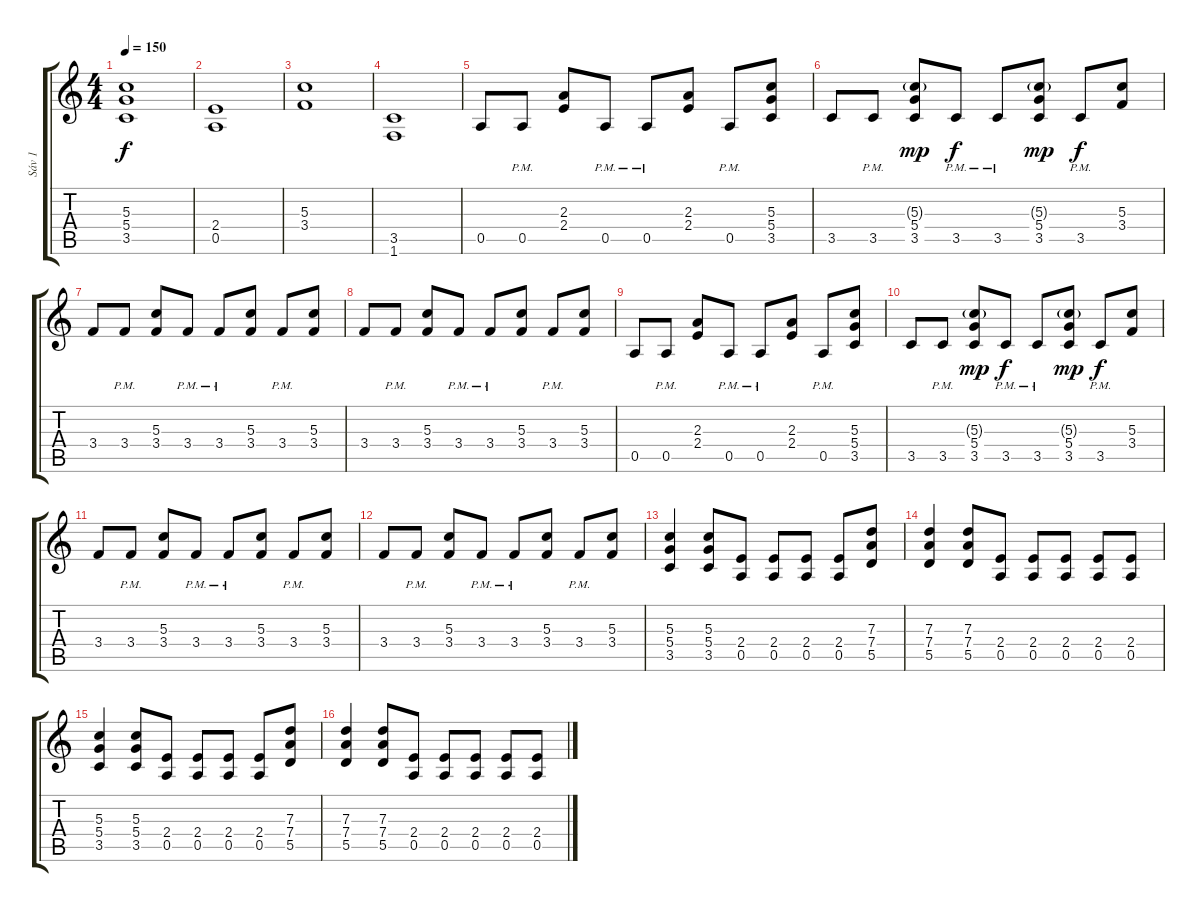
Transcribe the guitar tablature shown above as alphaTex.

\track ("Sáv 1" "Sáv 1") {instrument distortionguitar}
\staff {score tabs}
\tuning (E4 B3 G3 D3 A2 E2) {hide}
\ts (4 4)
\tempo 150
\clef g2
\ks c
(5.3 5.4 3.5).1{dy f} |
(2.4 0.5).1 |
(5.3 3.4).1 |
(3.5 1.6).1 |
0.5.8 0.5{pm}.8 (2.3 2.4).8 0.5{pm}.8 0.5{pm}.8 (2.3 2.4).8 0.5{pm}.8 (5.3 5.4 3.5).8 |
3.5.8 3.5{pm}.8 (5.3{g} 5.4 3.5).8{dy mp} 3.5{pm}.8{dy f} 3.5{pm}.8 (5.3{g} 5.4 3.5).8{dy mp} 3.5{pm}.8{dy f} (5.3 3.4).8 |
3.4.8 3.4{pm}.8 (5.3 3.4).8 3.4{pm}.8 3.4{pm}.8 (5.3 3.4).8 3.4{pm}.8 (5.3 3.4).8 |
3.4.8 3.4{pm}.8 (5.3 3.4).8 3.4{pm}.8 3.4{pm}.8 (5.3 3.4).8 3.4{pm}.8 (5.3 3.4).8 |
0.5.8 0.5{pm}.8 (2.3 2.4).8 0.5{pm}.8 0.5{pm}.8 (2.3 2.4).8 0.5{pm}.8 (5.3 5.4 3.5).8 |
3.5.8 3.5{pm}.8 (5.3{g} 5.4 3.5).8{dy mp} 3.5{pm}.8{dy f} 3.5{pm}.8 (5.3{g} 5.4 3.5).8{dy mp} 3.5{pm}.8{dy f} (5.3 3.4).8 |
3.4.8 3.4{pm}.8 (5.3 3.4).8 3.4{pm}.8 3.4{pm}.8 (5.3 3.4).8 3.4{pm}.8 (5.3 3.4).8 |
3.4.8 3.4{pm}.8 (5.3 3.4).8 3.4{pm}.8 3.4{pm}.8 (5.3 3.4).8 3.4{pm}.8 (5.3 3.4).8 |
(5.3 5.4 3.5).4 (5.3 5.4 3.5).8 (2.4 0.5).8 (2.4 0.5).8 (2.4 0.5).8 (2.4 0.5).8 (7.3 7.4 5.5).8 |
(7.3 7.4 5.5).4 (7.3 7.4 5.5).8 (2.4 0.5).8 (2.4 0.5).8 (2.4 0.5).8 (2.4 0.5).8 (2.4 0.5).8 |
(5.3 5.4 3.5).4 (5.3 5.4 3.5).8 (2.4 0.5).8 (2.4 0.5).8 (2.4 0.5).8 (2.4 0.5).8 (7.3 7.4 5.5).8 |
(7.3 7.4 5.5).4 (7.3 7.4 5.5).8 (2.4 0.5).8 (2.4 0.5).8 (2.4 0.5).8 (2.4 0.5).8 (2.4 0.5).8
